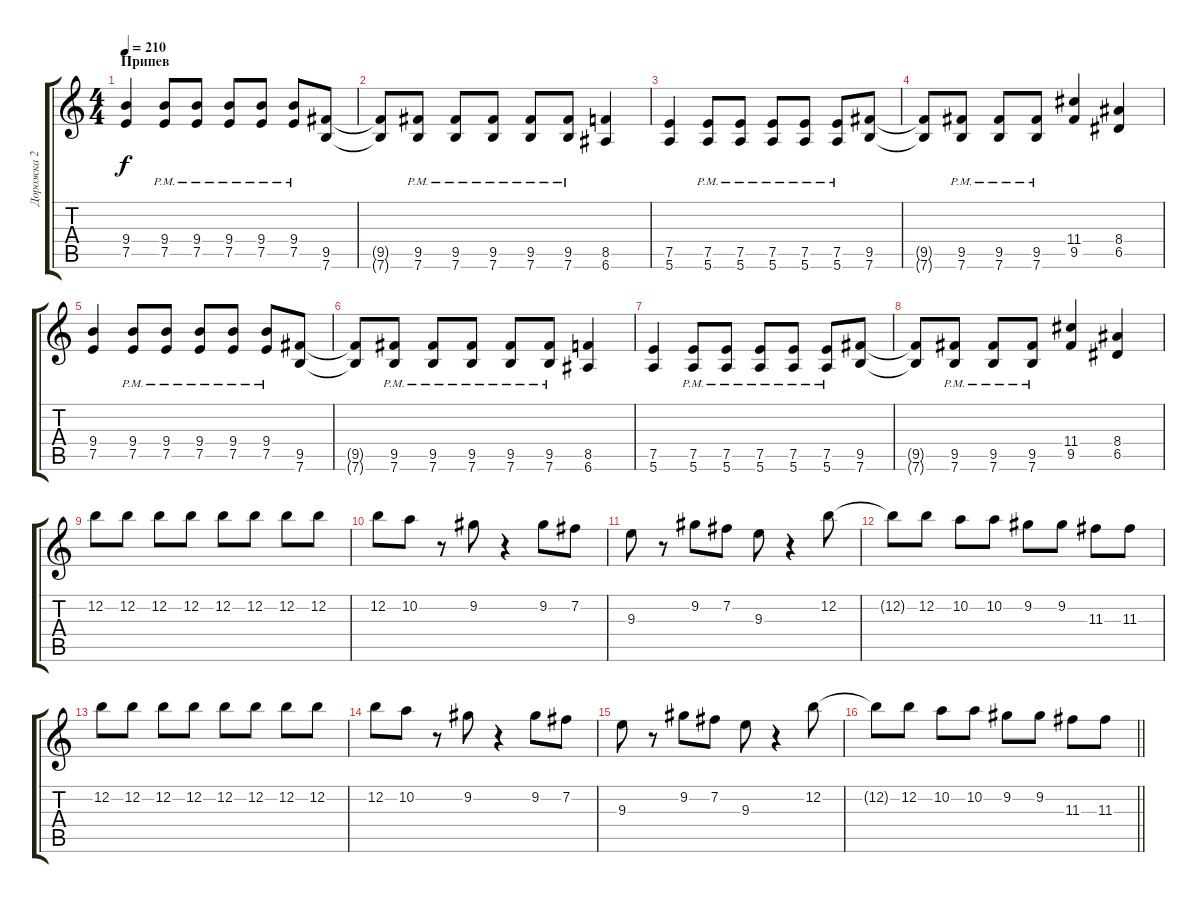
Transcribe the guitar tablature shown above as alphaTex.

\track ("Дорожка 2" "Дорожка 2") {mute instrument distortionguitar}
\staff {score tabs}
\tuning (E4 B3 G3 D3 A2 E2) {hide}
\ts (4 4)
\section ("" "Припев")
\tempo 210
\clef g2
\ks c
(9.4 7.5).4{dy f} (9.4{pm} 7.5{pm}).8 (9.4{pm} 7.5{pm}).8 (9.4{pm} 7.5{pm}).8 (9.4{pm} 7.5{pm}).8 (9.4{pm} 7.5{pm}).8 (9.5 7.6).8 |
(9.5{t} 7.6{t}).8 (9.5{pm} 7.6{pm}).8 (9.5{pm} 7.6{pm}).8 (9.5{pm} 7.6{pm}).8 (9.5{pm} 7.6{pm}).8 (9.5{pm} 7.6{pm}).8 (8.5 6.6).4 |
(7.5 5.6).4 (7.5{pm} 5.6{pm}).8 (7.5{pm} 5.6{pm}).8 (7.5{pm} 5.6{pm}).8 (7.5{pm} 5.6{pm}).8 (7.5{pm} 5.6{pm}).8 (9.5 7.6).8 |
(9.5{t} 7.6{t}).8 (9.5{pm} 7.6{pm}).8 (9.5{pm} 7.6{pm}).8 (9.5{pm} 7.6{pm}).8 (11.4 9.5).4 (8.4 6.5).4 |
(9.4 7.5).4 (9.4{pm} 7.5{pm}).8 (9.4{pm} 7.5{pm}).8 (9.4{pm} 7.5{pm}).8 (9.4{pm} 7.5{pm}).8 (9.4{pm} 7.5{pm}).8 (9.5 7.6).8 |
(9.5{t} 7.6{t}).8 (9.5{pm} 7.6{pm}).8 (9.5{pm} 7.6{pm}).8 (9.5{pm} 7.6{pm}).8 (9.5{pm} 7.6{pm}).8 (9.5{pm} 7.6{pm}).8 (8.5 6.6).4 |
(7.5 5.6).4 (7.5{pm} 5.6{pm}).8 (7.5{pm} 5.6{pm}).8 (7.5{pm} 5.6{pm}).8 (7.5{pm} 5.6{pm}).8 (7.5{pm} 5.6{pm}).8 (9.5 7.6).8 |
(9.5{t} 7.6{t}).8 (9.5{pm} 7.6{pm}).8 (9.5{pm} 7.6{pm}).8 (9.5{pm} 7.6{pm}).8 (11.4 9.5).4 (8.4 6.5).4 |
12.2.8 12.2.8 12.2.8 12.2.8 12.2.8 12.2.8 12.2.8 12.2.8 |
12.2.8 10.2.8 r.8 9.2.8 r.4 9.2.8 7.2.8 |
9.3.8 r.8 9.2.8 7.2.8 9.3.8 r.4 12.2.8 |
12.2{t}.8 12.2.8 10.2.8 10.2.8 9.2.8 9.2.8 11.3.8 11.3.8 |
12.2.8 12.2.8 12.2.8 12.2.8 12.2.8 12.2.8 12.2.8 12.2.8 |
12.2.8 10.2.8 r.8 9.2.8 r.4 9.2.8 7.2.8 |
9.3.8 r.8 9.2.8 7.2.8 9.3.8 r.4 12.2.8 |
\barLineRight lightlight
12.2{t}.8 12.2.8 10.2.8 10.2.8 9.2.8 9.2.8 11.3.8 11.3.8
